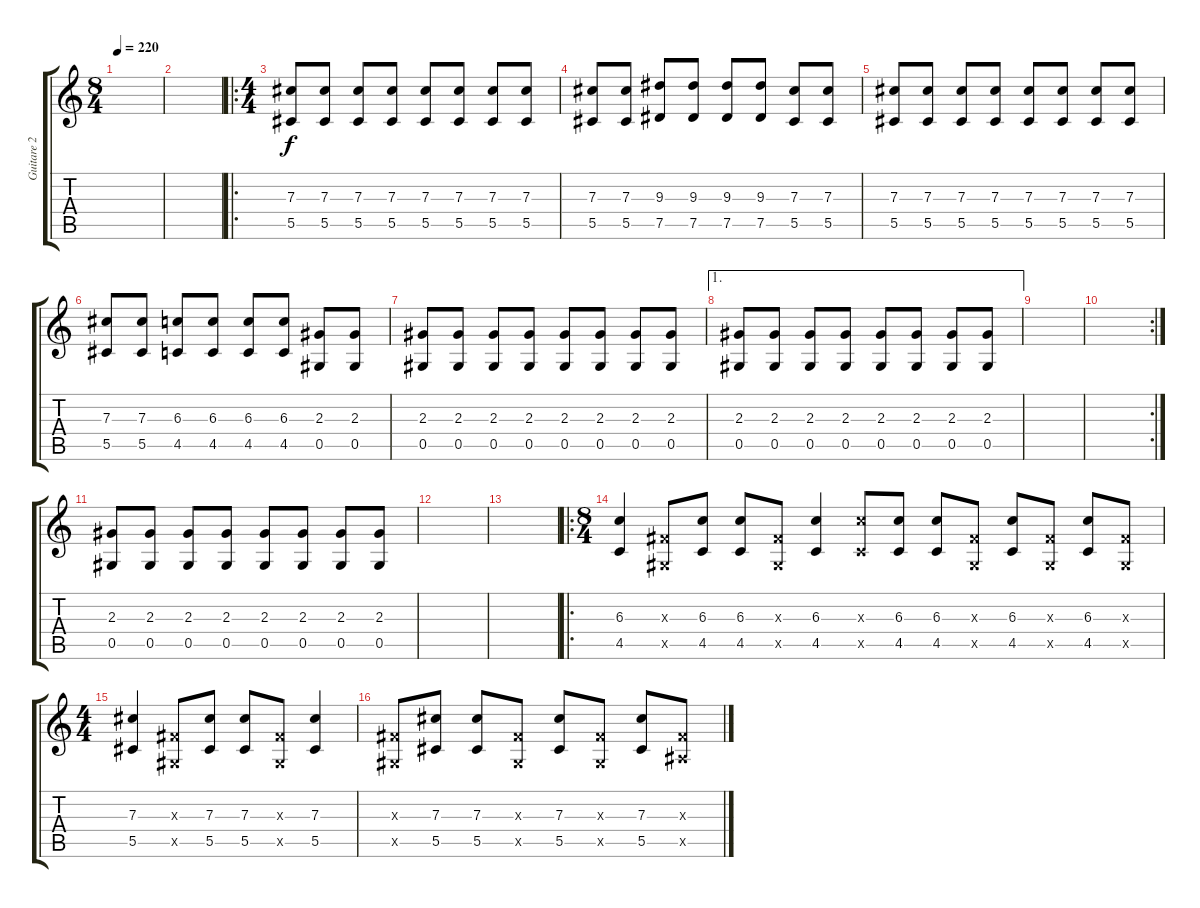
\track ("Guitare 2" "Guitare 2") {instrument distortionguitar}
\staff {score tabs}
\tuning (Eb4 Bb3 Gb3 Db3 Ab2 Db2) {hide}
\ts (8 4)
\tempo 220
\clef g2
\ks c
|
|
\ro
\ts (4 4)
(7.3 5.5).8 (7.3 5.5).8 (7.3 5.5).8 (7.3 5.5).8 (7.3 5.5).8 (7.3 5.5).8 (7.3 5.5).8 (7.3 5.5).8 |
(7.3 5.5).8 (7.3 5.5).8 (9.3 7.5).8 (9.3 7.5).8 (9.3 7.5).8 (9.3 7.5).8 (7.3 5.5).8 (7.3 5.5).8 |
(7.3 5.5).8 (7.3 5.5).8 (7.3 5.5).8 (7.3 5.5).8 (7.3 5.5).8 (7.3 5.5).8 (7.3 5.5).8 (7.3 5.5).8 |
(7.3 5.5).8 (7.3 5.5).8 (6.3 4.5).8 (6.3 4.5).8 (6.3 4.5).8 (6.3 4.5).8 (2.3 0.5).8 (2.3 0.5).8 |
(2.3 0.5).8 (2.3 0.5).8 (2.3 0.5).8 (2.3 0.5).8 (2.3 0.5).8 (2.3 0.5).8 (2.3 0.5).8 (2.3 0.5).8 |
\ae 1
(2.3 0.5).8 (2.3 0.5).8 (2.3 0.5).8 (2.3 0.5).8 (2.3 0.5).8 (2.3 0.5).8 (2.3 0.5).8 (2.3 0.5).8 |
|
\rc 2
|
(2.3 0.5).8 (2.3 0.5).8 (2.3 0.5).8 (2.3 0.5).8 (2.3 0.5).8 (2.3 0.5).8 (2.3 0.5).8 (2.3 0.5).8 |
|
|
\ro
\ts (8 4)
(6.3 4.5).4 (0.3{x} 0.5{x}).8 (6.3 4.5).8 (6.3 4.5).8 (0.3{x} 0.5{x}).8 (6.3 4.5).4 (6.3{x} 4.5{x}).8 (6.3 4.5).8 (6.3 4.5).8 (0.3{x} 0.5{x}).8 (6.3 4.5).8 (0.3{x} 0.5{x}).8 (6.3 4.5).8 (0.3{x} 0.5{x}).8 |
\ts (4 4)
(7.3 5.5).4 (0.3{x} 0.5{x}).8 (7.3 5.5).8 (7.3 5.5).8 (0.3{x} 0.5{x}).8 (7.3 5.5).4 |
(0.3{x} 0.5{x}).8 (7.3 5.5).8 (7.3 5.5).8 (0.3{x} 0.5{x}).8 (7.3 5.5).8 (0.3{x} 0.5{x}).8 (7.3 5.5).8 (0.3{x} 2.5{x}).8
